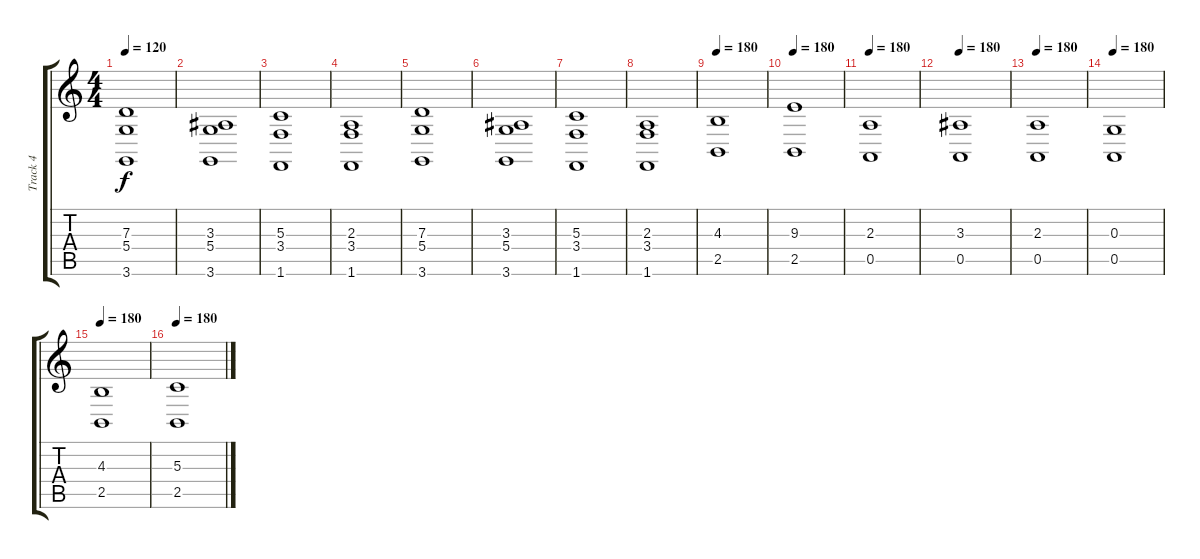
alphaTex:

\track ("Track 4" "Track 4") {instrument choiraahs}
\staff {score tabs}
\tuning (E4 B3 G3 D3 A2 E2) {hide}
\ts (4 4)
\tempo 120
\clef g2
\ks c
(7.3 5.4 3.6).1{dy f} |
(3.3 5.4 3.6).1 |
(5.3 3.4 1.6).1 |
(2.3 3.4 1.6).1 |
(7.3 5.4 3.6).1 |
(3.3 5.4 3.6).1 |
(5.3 3.4 1.6).1 |
(2.3 3.4 1.6).1 |
\tempo 180
(4.3 2.5).1 |
\tempo 180
(9.3 2.5).1 |
\tempo 180
(2.3 0.5).1 |
\tempo 180
(3.3 0.5).1 |
\tempo 180
(2.3 0.5).1 |
\tempo 180
(0.3 0.5).1 |
\tempo 180
(4.3 2.5).1 |
\tempo 180
(5.3 2.5).1
